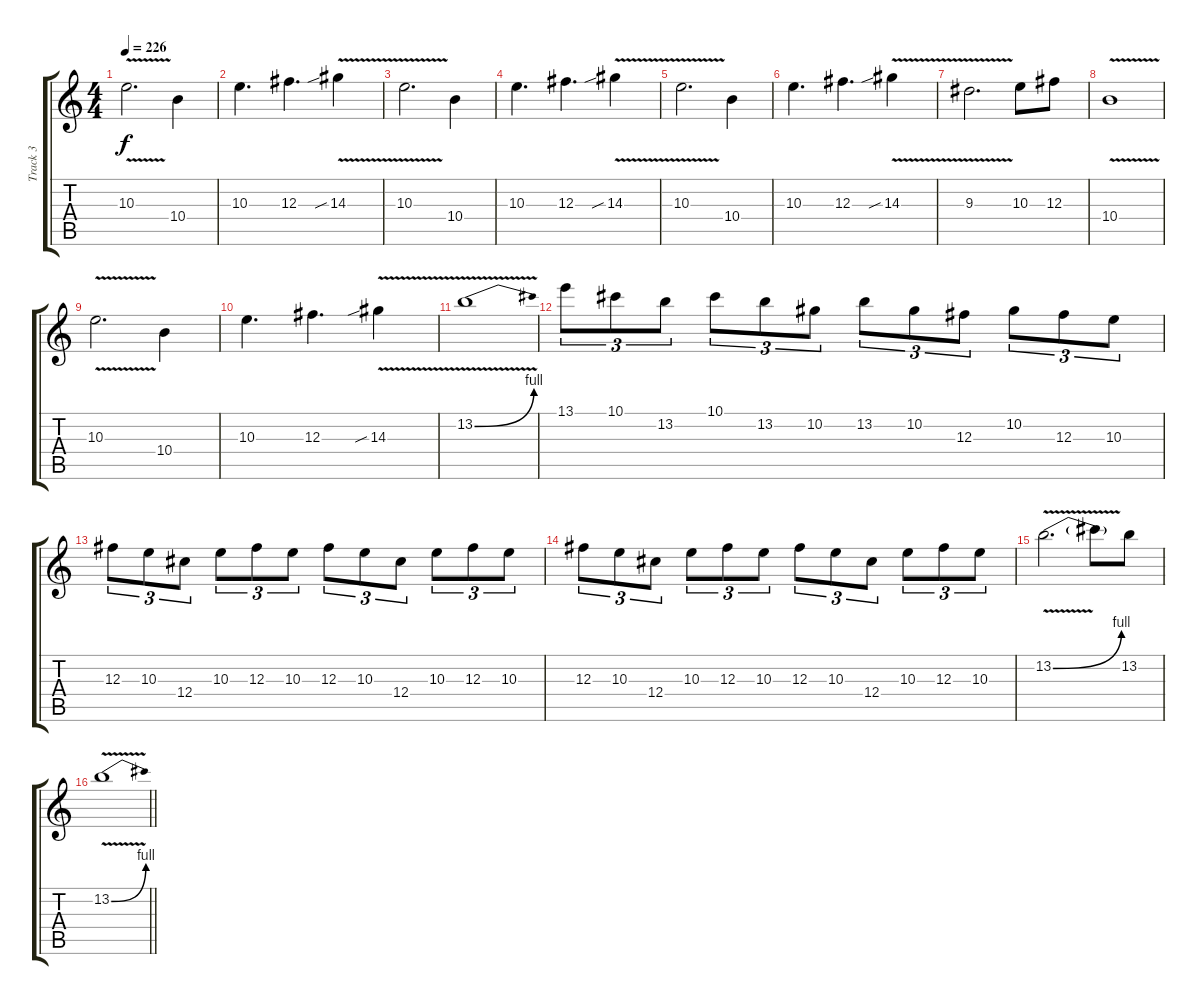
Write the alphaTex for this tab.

\track ("Track 3" "Track 3") {instrument distortionguitar}
\staff {score tabs}
\tuning (Eb4 Bb3 Gb3 Db3 Ab2 Db2) {hide}
\ts (4 4)
\section ("" "")
\tempo 226
\clef g2
\ks c
10.3{v}.2{d dy f} 10.4.4 |
10.3.4{d} 12.3.4{d} 14.3{v sib}.4 |
10.3{v}.2{d} 10.4.4 |
10.3.4{d} 12.3.4{d} 14.3{v sib}.4 |
10.3{v}.2{d} 10.4.4 |
10.3.4{d} 12.3.4{d} 14.3{v sib}.4 |
9.3{v}.2{d} 10.3.8 12.3.8 |
10.4{v}.1 |
10.3{v}.2{d} 10.4.4 |
10.3.4{d} 12.3.4{d} 14.3{v sib}.4 |
13.2{be (bend 0 0 60 4) v}.1 |
13.1.8{tu (3 2)} 10.1.8{tu (3 2)} 13.2.8{tu (3 2)} 10.1.8{tu (3 2)} 13.2.8{tu (3 2)} 10.2.8{tu (3 2)} 13.2.8{tu (3 2)} 10.2.8{tu (3 2)} 12.3.8{tu (3 2)} 10.2.8{tu (3 2)} 12.3.8{tu (3 2)} 10.3.8{tu (3 2)} |
12.3.8{tu (3 2)} 10.3.8{tu (3 2)} 12.4.8{tu (3 2)} 10.3.8{tu (3 2)} 12.3.8{tu (3 2)} 10.3.8{tu (3 2)} 12.3.8{tu (3 2)} 10.3.8{tu (3 2)} 12.4.8{tu (3 2)} 10.3.8{tu (3 2)} 12.3.8{tu (3 2)} 10.3.8{tu (3 2)} |
12.3.8{tu (3 2)} 10.3.8{tu (3 2)} 12.4.8{tu (3 2)} 10.3.8{tu (3 2)} 12.3.8{tu (3 2)} 10.3.8{tu (3 2)} 12.3.8{tu (3 2)} 10.3.8{tu (3 2)} 12.4.8{tu (3 2)} 10.3.8{tu (3 2)} 12.3.8{tu (3 2)} 10.3.8{tu (3 2)} |
13.2{be (bend 0 0 60 4) v}.2{d} 13.2{t}.8 13.2.8 |
\barLineRight lightlight
13.2{be (bend 0 0 60 4) v}.1
